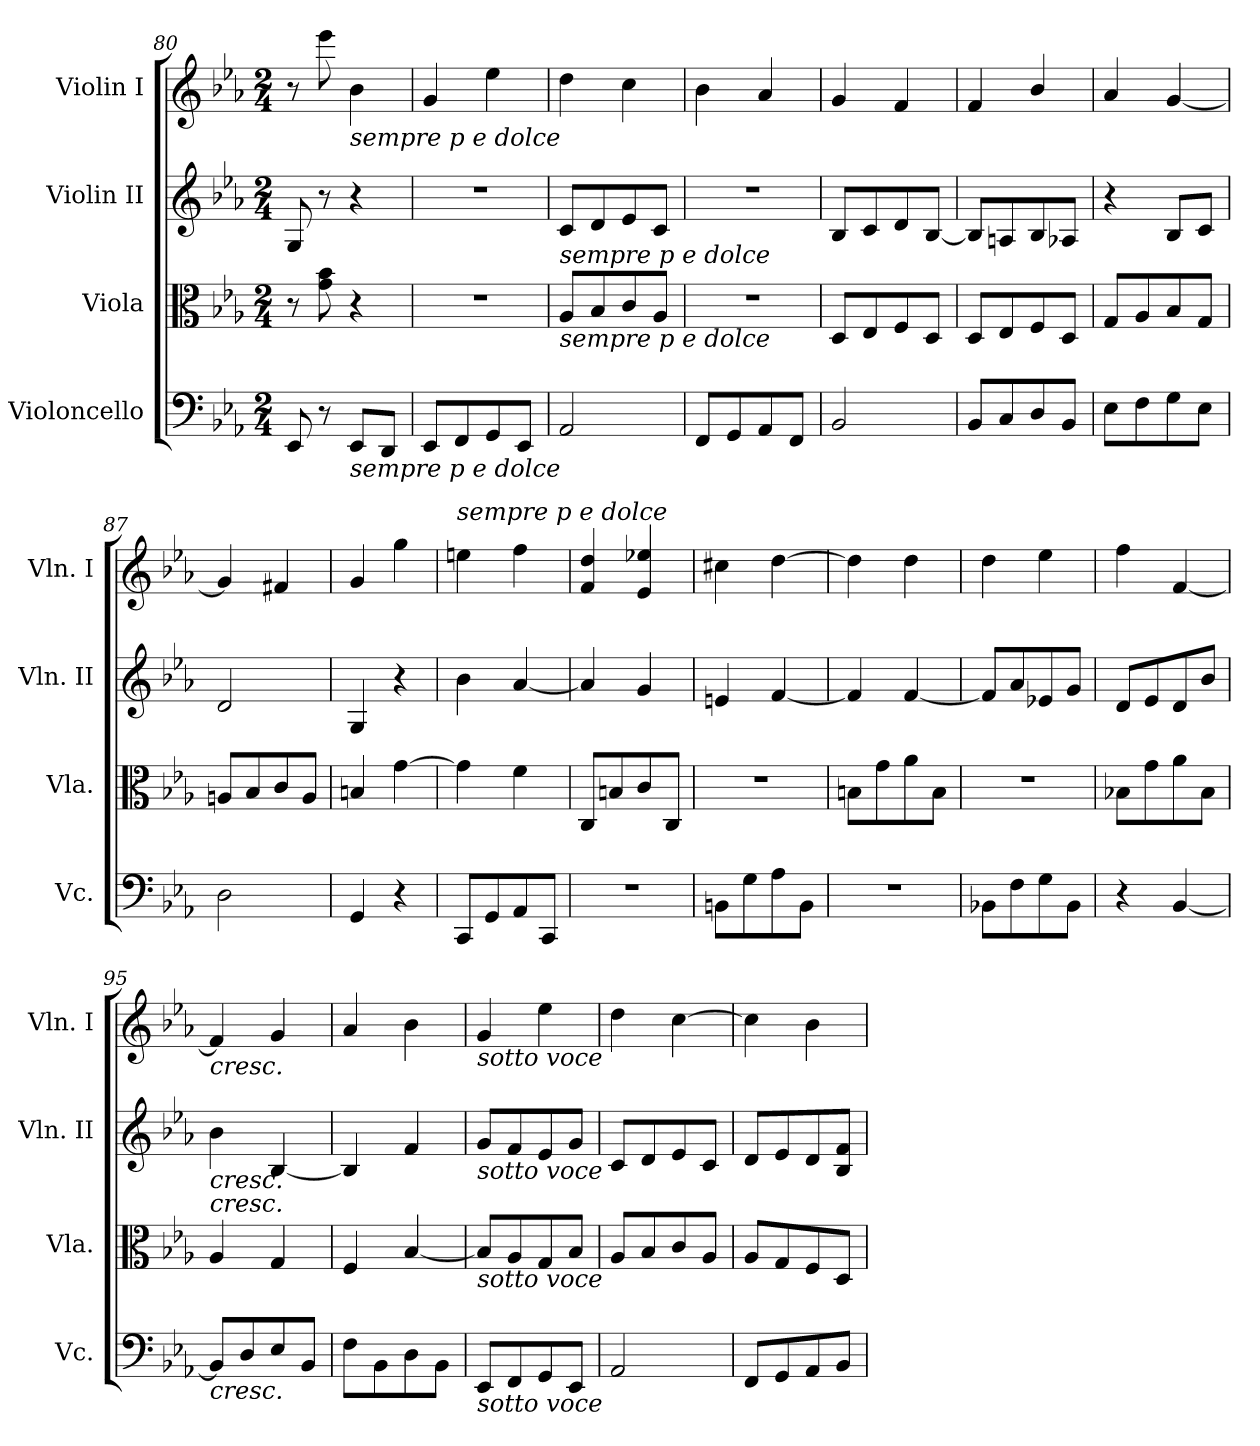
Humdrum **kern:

**kern	**kern	**kern	**kern
*part4	*part3	*part2	*part1
*staff4	*staff3	*staff2	*staff1
*I"Violoncello	*I"Viola	*I"Violin II	*I"Violin I
*I'Vc.	*I'Vla.	*I'Vln. II	*I'Vln. I
*clefF4	*clefC3	*clefG2	*clefG2
*k[b-e-a-]	*k[b-e-a-]	*k[b-e-a-]	*k[b-e-a-]
*M2/4	*M2/4	*M2/4	*M2/4
=80	=80	=80	=80
8EE-/	8r	8G/	8r
8r	8g\ 8b-\	8r	8eee-\
!	!	!	!LO:TX:b:i:t=sempre p e dolce
!LO:TX:b:i:t=sempre p e dolce	!	!	!
8EE-/L	4r	4r	4b-\
8DD/J	.	.	.
=81	=81	=81	=81
8EE-/L	2r	2r	4g/
8FF/	.	.	.
8GG/	.	.	4ee-\
8EE-/J	.	.	.
=82	=82	=82	=82
!	!LO:TX:a:i:t=sempre p e dolce	!	!
!	!LO:TX:b:i:t=sempre p e dolce	!	!
2AA-/	8A-/L	8c/L	4dd\
.	8B-/	8d/	.
.	8c/	8e-/	4cc\
.	8A-/J	8c/J	.
=83	=83	=83	=83
8FF/L	2r	2r	4b-\
8GG/	.	.	.
8AA-/	.	.	4a-/
8FF/J	.	.	.
=84	=84	=84	=84
2BB-/	8D/L	8B-/L	4g/
.	8E-/	8c/	.
.	8F/	8d/	4f/
.	8D/J	[8B-/J	.
=85	=85	=85	=85
8BB-/L	8D/L	8B-/L]	4f/
8C/	8E-/	8An/	.
8D/	8F/	8B-/	4b-/
8BB-/J	8D/J	8A-X/J	.
=86	=86	=86	=86
8E-\L	8G/L	4r	4a-/
8F\	8A-/	.	.
8G\	8B-/	8B-/L	[4g/
8E-\J	8G/J	8c/J	.
=87	=87	=87	=87
2D\	8An/L	2d/	4g/]
.	8B-/	.	.
.	8c/	.	4f#X/
.	8A/J	.	.
=88	=88	=88	=88
4GG/	4Bn/	4G/	4g/
4r	[4g\	4r	4gg\
=89	=89	=89	=89
!	!	!	!LO:TX:a:i:t=sempre p e dolce
8CC/L	4g\]	4b-\	4een\
8GG/	.	.	.
8AA-/	4f\	[4a-/	4ff\
8CC/J	.	.	.
=90	=90	=90	=90
2r	8C/L	4a-/]	4f/ 4dd/
.	8Bn/	.	.
.	8c/	4g/	4e-/ 4ee-X/
.	8C/J	.	.
=91	=91	=91	=91
8BBn\L	2r	4en/	4cc#X\
8G\	.	.	.
8A-\	.	[4f/	[4dd\
8BB\J	.	.	.
=92	=92	=92	=92
2r	8Bn\L	4f/]	4dd\]
.	8g\	.	.
.	8a-\	[4f/	4dd\
.	8B\J	.	.
=93	=93	=93	=93
8BB-X\L	2r	8f/L]	4dd\
8F\	.	8a-/	.
8G\	.	8e-X/	4ee-\
8BB-\J	.	8g/J	.
=94	=94	=94	=94
4r	8B-X\L	8d/L	4ff\
.	8g\	8e-/	.
[4BB-/	8a-\	8d/	[4f/
.	8B-\J	8b-/J	.
=95	=95	=95	=95
!	!	!	!LO:TX:b:i:t=cresc.
!	!	!LO:TX:b:i:t=cresc.	!
!	!LO:TX:a:i:t=cresc.	!	!
!LO:TX:b:i:t=cresc.	!	!	!
8BB-/L]	4A-/	4b-\	4f/]
8D/	.	.	.
8E-/	4G/	[4B-/	4g/
8BB-/J	.	.	.
=96	=96	=96	=96
8F\L	4F/	4B-/]	4a-/
8BB-\	.	.	.
8D\	[4B-/	4f/	4b-\
8BB-\J	.	.	.
=97	=97	=97	=97
!	!	!	!LO:TX:b:i:t=sotto voce
!	!	!LO:TX:b:i:t=sotto voce	!
!	!LO:TX:b:i:t=sotto voce	!	!
!LO:TX:b:i:t=sotto voce	!	!	!
8EE-/L	8B-/L]	8g/L	4g/
8FF/	8A-/	8f/	.
8GG/	8G/	8e-/	4ee-\
8EE-/J	8B-/J	8g/J	.
=98	=98	=98	=98
2AA-/	8A-/L	8c/L	4dd\
.	8B-/	8d/	.
.	8c/	8e-/	[4cc\
.	8A-/J	8c/J	.
=99	=99	=99	=99
8FF/L	8A-/L	8d/L	4cc\]
8GG/	8G/	8e-/	.
8AA-/	8F/	8d/	4b-\
8BB-/J	8D/J	8B-/ 8f/J	.
=	=	=	=
*-	*-	*-	*-
